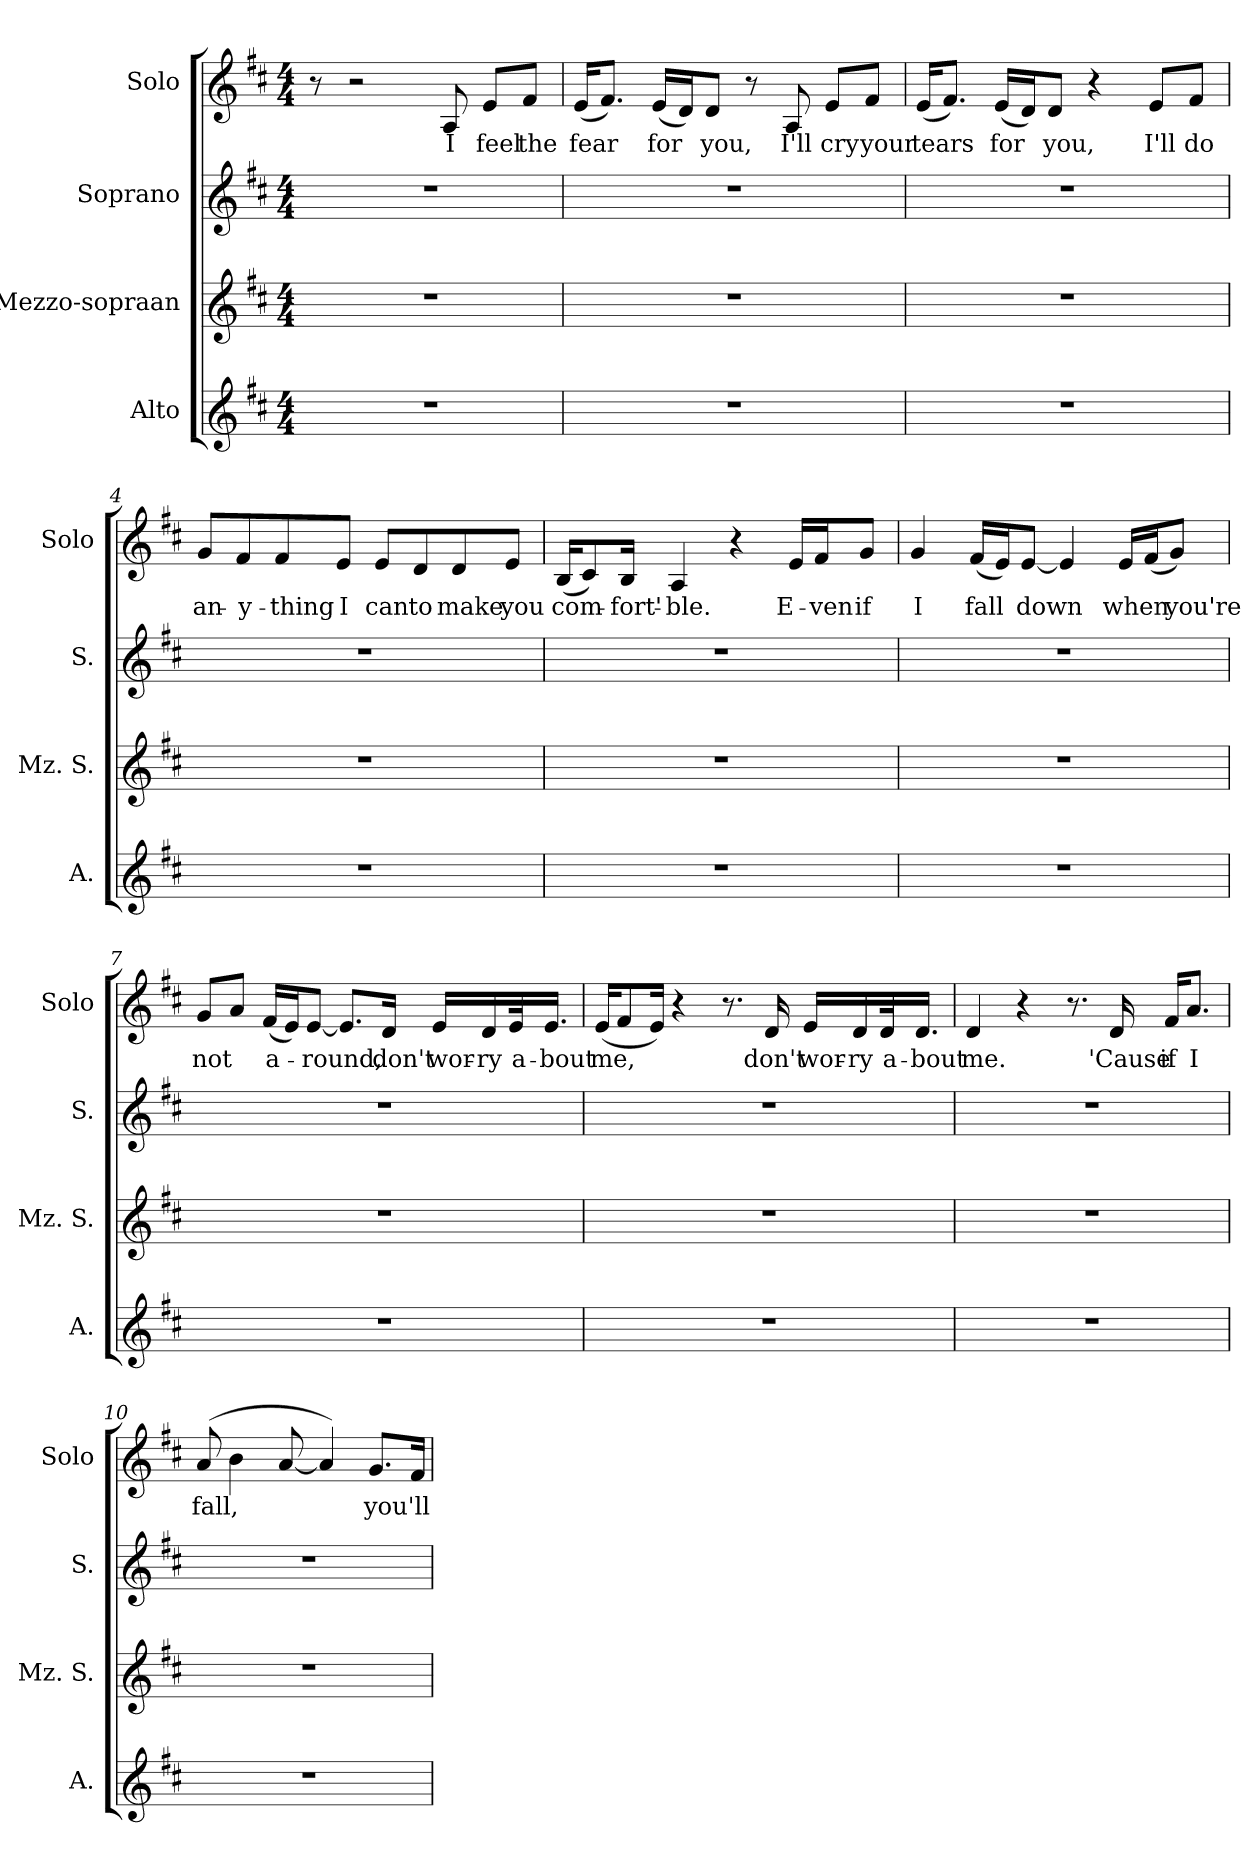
**kern	**kern	**kern	**kern	**text
*part4	*part3	*part2	*part1	*part1
*staff4	*staff3	*staff2	*staff1	*staff1
*I"Alto	*I"Mezzo-sopraan	*I"Soprano	*I"Solo	*
*I'A.	*I'Mz. S.	*I'S.	*I'Solo	*
*clefG2	*clefG2	*clefG2	*clefG2	*
*k[f#c#]	*k[f#c#]	*k[f#c#]	*k[f#c#]	*
*D:	*D:	*D:	*D:	*
*M4/4	*M4/4	*M4/4	*M4/4	*
*MM80	*MM80	*MM80	*MM80	*
=1	=1	=1	=1	=1
1r	1r	1r	8r	.
.	.	.	2r	.
.	.	.	8A/	I
.	.	.	8e/L	feel
.	.	.	8f#/J	the
=2	=2	=2	=2	=2
1r	1r	1r	(16e/KL	fear
.	.	.	8.f#/J)	.
.	.	.	(16e/LL	for
.	.	.	16d/J)	.
.	.	.	8d/J	you,
.	.	.	8r	.
.	.	.	8A/	I'll
.	.	.	8e/L	cry
.	.	.	8f#/J	your
=3	=3	=3	=3	=3
1r	1r	1r	(16e/KL	tears
.	.	.	8.f#/J)	.
.	.	.	(16e/LL	for
.	.	.	16d/J)	.
.	.	.	8d/J	you,
.	.	.	4r	.
.	.	.	8e/L	I'll
.	.	.	8f#/J	do
=4	=4	=4	=4	=4
1r	1r	1r	8g/L	an-
.	.	.	8f#/	-y-
.	.	.	8f#/	-thing
.	.	.	8e/J	I
.	.	.	8e/L	can
.	.	.	8d/	to
.	.	.	8d/	make
.	.	.	8e/J	you
!!LO:LB:g=z
=5	=5	=5	=5	=5
1r	1r	1r	(16B/KL	com-
.	.	.	8c#/)	.
.	.	.	16B/Jk	-fort'-
.	.	.	4A/	-ble.
.	.	.	4r	.
.	.	.	16e/LL	E-
.	.	.	16f#/J	-ven
.	.	.	8g/J	if
=6	=6	=6	=6	=6
1r	1r	1r	4g/	I
.	.	.	(16f#/LL	fall
.	.	.	16e/J)	.
.	.	.	[8e/J	down
.	.	.	4e/]	.
.	.	.	16e/LL	when
.	.	.	(16f#/J	.
.	.	.	8g/J)	you're
=7	=7	=7	=7	=7
1r	1r	1r	8g/L	not
.	.	.	8a/J	.
.	.	.	(16f#/LL	a-
.	.	.	16e/J)	.
.	.	.	[8e/J	-round,
.	.	.	8.e/L]	.
.	.	.	16d/Jk	don't
.	.	.	16e/LL	wor-
.	.	.	16d/	-ry
.	.	.	32e/K	a-
.	.	.	16.e/JJ	-bout
!!LO:LB:g=z
=8	=8	=8	=8	=8
1r	1r	1r	(16e/KL	me,
.	.	.	8f#/	.
.	.	.	16e/Jk)	.
.	.	.	4r	.
.	.	.	8.r	.
.	.	.	16d/	don't
.	.	.	16e/LL	wor-
.	.	.	16d/	-ry
.	.	.	32d/K	a-
.	.	.	16.d/JJ	-bout
!!LO:LB:g=z
=9	=9	=9	=9	=9
1r	1r	1r	4d/	me.
.	.	.	4r	.
.	.	.	8.r	.
.	.	.	16d/	'Cause
.	.	.	16f#/KL	if
.	.	.	8.a/J	I
=10	=10	=10	=10	=10
1r	1r	1r	(8a/	fall,
.	.	.	4b\	.
.	.	.	[8a/	.
.	.	.	4a/])	.
.	.	.	8.g/L	you'll
.	.	.	16f#/Jk	.
=	=	=	=	=
*-	*-	*-	*-	*-
